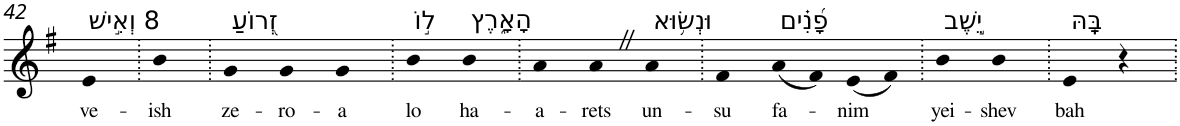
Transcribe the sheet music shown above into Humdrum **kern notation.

**kern	**text
*part1	*part1
*staff1	*staff1
*I"Piano	*
*I'Pno	*
!!LO:PB:g=z
*clefG2	*
*k[f#]	*
*G:	*
=42	=42
!LO:TX:a:t=8 וְאִ֣ישׁ	!
!	!LO:LY:b
4e	ve-
=43.	=43.
!	!LO:LY:b
4b	-ish
=44.	=44.
!LO:TX:a:t=זְ֭רוֹעַ	!
!	!LO:LY:b
4g	ze-
!	!LO:LY:b
4g	-ro-
!	!LO:LY:b
4g	-a
=45.	=45.
!LO:TX:a:t=ל֣וֹ	!
!	!LO:LY:b
4b	lo
!LO:TX:a:t=הָאָ֑רֶץ	!
!	!LO:LY:b
4b	ha-
=46.	=46.
!	!LO:LY:b
4a	-a-
!	!LO:LY:b
4aZ	-rets
!LO:TX:a:t=וּנְשׂ֥וּא	!
!	!LO:LY:b
4a	un-
=47.	=47.
!	!LO:LY:b
4f#	-su
!LO:TX:a:t=פָ֝נִ֗ים	!
!	!LO:LY:b
(8a	fa-
8f#)	.
!	!LO:LY:b
(8e	-nim
8f#)	.
=48.	=48.
!LO:TX:a:t=יֵ֣שֶׁב	!
!	!LO:LY:b
4b	yei-
!	!LO:LY:b
4b	-shev
=49.	=49.
!LO:TX:a:t=בָּֽהּ	!
!	!LO:LY:b
4e	bah
4r	.
=.	=.
*-	*-
